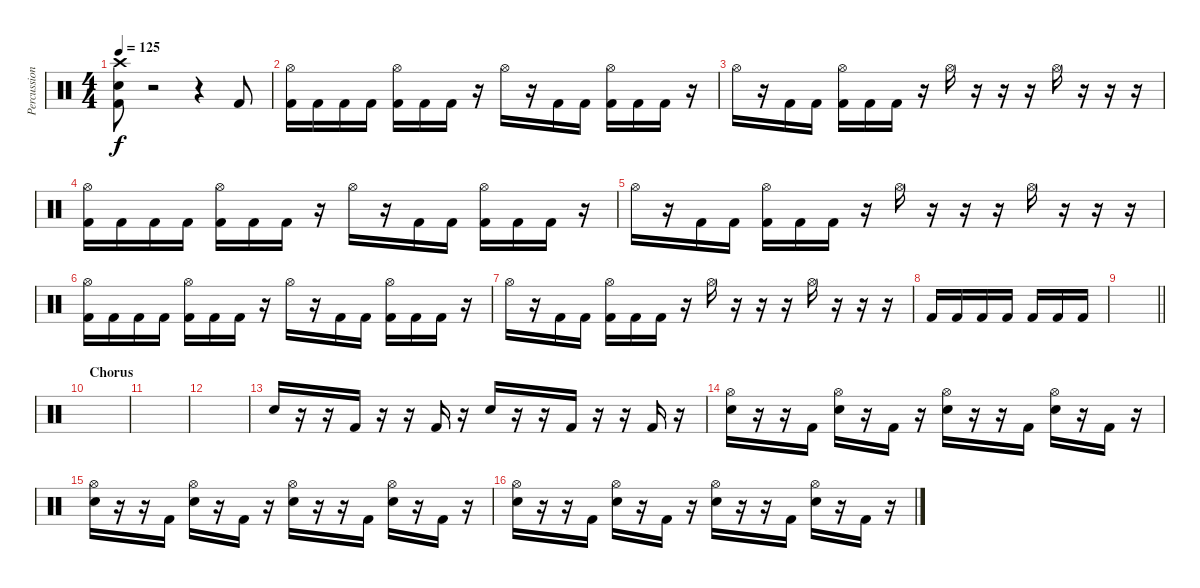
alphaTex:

\track ("Percussion" "Percussion") {instrument percussion}
\staff {score}
\articulation defaults
\ts (4 4)
\tempo 125
\clef neutral
\ks c
("Crash high (hit)" "Electric Snare (hit)" "Kick (hit) 2").8{dy f} r.2 r.4 "Kick (hit) 2".8 |
("Hi-Hat (open)" "Kick (hit) 2").16 "Kick (hit) 2".16 "Kick (hit) 2".16 "Kick (hit) 2".16 ("Hi-Hat (open)" "Kick (hit) 2").16 "Kick (hit) 2".16 "Kick (hit) 2".16 r.16 "Hi-Hat (open)".16 r.16 "Kick (hit) 2".16 "Kick (hit) 2".16 ("Hi-Hat (open)" "Kick (hit) 2").16 "Kick (hit) 2".16 "Kick (hit) 2".16 r.16 |
"Hi-Hat (open)".16 r.16 "Kick (hit) 2".16 "Kick (hit) 2".16 ("Hi-Hat (open)" "Kick (hit) 2").16 "Kick (hit) 2".16 "Kick (hit) 2".16 r.16 "Hi-Hat (open)".16 r.16 r.16 r.16 "Hi-Hat (open)".16 r.16 r.16 r.16 |
("Hi-Hat (open)" "Kick (hit) 2").16 "Kick (hit) 2".16 "Kick (hit) 2".16 "Kick (hit) 2".16 ("Hi-Hat (open)" "Kick (hit) 2").16 "Kick (hit) 2".16 "Kick (hit) 2".16 r.16 "Hi-Hat (open)".16 r.16 "Kick (hit) 2".16 "Kick (hit) 2".16 ("Hi-Hat (open)" "Kick (hit) 2").16 "Kick (hit) 2".16 "Kick (hit) 2".16 r.16 |
"Hi-Hat (open)".16 r.16 "Kick (hit) 2".16 "Kick (hit) 2".16 ("Hi-Hat (open)" "Kick (hit) 2").16 "Kick (hit) 2".16 "Kick (hit) 2".16 r.16 "Hi-Hat (open)".16 r.16 r.16 r.16 "Hi-Hat (open)".16 r.16 r.16 r.16 |
("Hi-Hat (open)" "Kick (hit) 2").16 "Kick (hit) 2".16 "Kick (hit) 2".16 "Kick (hit) 2".16 ("Hi-Hat (open)" "Kick (hit) 2").16 "Kick (hit) 2".16 "Kick (hit) 2".16 r.16 "Hi-Hat (open)".16 r.16 "Kick (hit) 2".16 "Kick (hit) 2".16 ("Hi-Hat (open)" "Kick (hit) 2").16 "Kick (hit) 2".16 "Kick (hit) 2".16 r.16 |
"Hi-Hat (open)".16 r.16 "Kick (hit) 2".16 "Kick (hit) 2".16 ("Hi-Hat (open)" "Kick (hit) 2").16 "Kick (hit) 2".16 "Kick (hit) 2".16 r.16 "Hi-Hat (open)".16 r.16 r.16 r.16 "Hi-Hat (open)".16 r.16 r.16 r.16 |
"Kick (hit) 2".16 "Kick (hit) 2".16 "Kick (hit) 2".16 "Kick (hit) 2".16 "Kick (hit) 2".16 "Kick (hit) 2".16 "Kick (hit) 2".16 |
\barLineRight lightlight
|
\section ("" "Chorus")
|
|
|
"Electric Snare (hit)".16 r.16 r.16 "Kick (hit) 2".16 r.16 r.16 "Kick (hit) 2".16 r.16 "Electric Snare (hit)".16 r.16 r.16 "Kick (hit) 2".16 r.16 r.16 "Kick (hit) 2".16 r.16 |
("Hi-Hat (open)" "Electric Snare (hit)").16 r.16 r.16 "Kick (hit) 2".16 ("Hi-Hat (open)" "Electric Snare (hit)").16 r.16 "Kick (hit) 2".16 r.16 ("Hi-Hat (open)" "Electric Snare (hit)").16 r.16 r.16 "Kick (hit) 2".16 ("Hi-Hat (open)" "Electric Snare (hit)").16 r.16 "Kick (hit) 2".16 r.16 |
("Hi-Hat (open)" "Electric Snare (hit)").16 r.16 r.16 "Kick (hit) 2".16 ("Hi-Hat (open)" "Electric Snare (hit)").16 r.16 "Kick (hit) 2".16 r.16 ("Hi-Hat (open)" "Electric Snare (hit)").16 r.16 r.16 "Kick (hit) 2".16 ("Hi-Hat (open)" "Electric Snare (hit)").16 r.16 "Kick (hit) 2".16 r.16 |
("Hi-Hat (open)" "Electric Snare (hit)").16 r.16 r.16 "Kick (hit) 2".16 ("Hi-Hat (open)" "Electric Snare (hit)").16 r.16 "Kick (hit) 2".16 r.16 ("Hi-Hat (open)" "Electric Snare (hit)").16 r.16 r.16 "Kick (hit) 2".16 ("Hi-Hat (open)" "Electric Snare (hit)").16 r.16 "Kick (hit) 2".16 r.16
